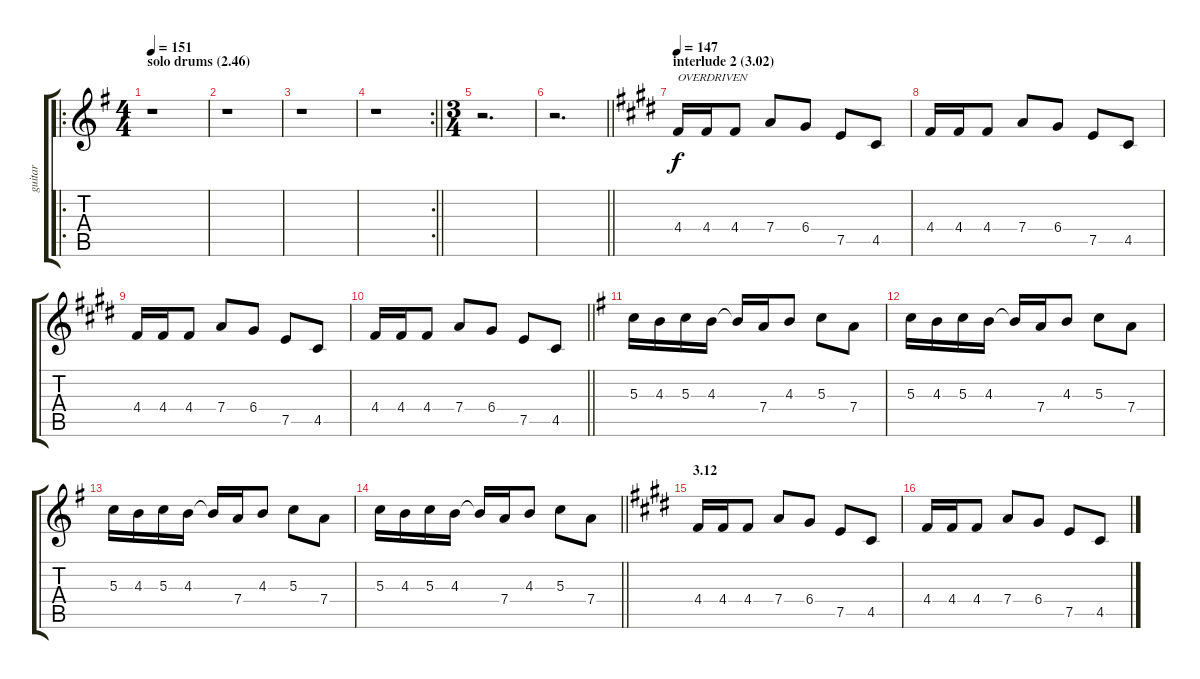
\track ("guitar" "guitar") {instrument electricguitarjazz}
\staff {score tabs}
\tuning (E4 B3 G3 D3 A2 E2) {hide}
\ro
\ts (4 4)
\section ("" "solo drums (2.46)")
\tempo 151
\clef g2
\ks g
r.1{dy f} |
r.1 |
r.1 |
\rc 2
\barLineRight lightlight
r.1 |
\ts (3 4)
r.2{d} |
\barLineRight lightlight
r.2{d} |
\section ("" "interlude 2 (3.02)")
\tempo 147
\ks e
4.4.16{txt "OVERDRIVEN" instrument overdrivenguitar} 4.4.16 4.4.8 7.4.8 6.4.8 7.5.8 4.5.8 |
4.4.16 4.4.16 4.4.8 7.4.8 6.4.8 7.5.8 4.5.8 |
4.4.16 4.4.16 4.4.8 7.4.8 6.4.8 7.5.8 4.5.8 |
\barLineRight lightlight
4.4.16 4.4.16 4.4.8 7.4.8 6.4.8 7.5.8 4.5.8 |
\ks g
5.3.16 4.3.16 5.3.16 4.3.16 4.3{t}.16 7.4.16 4.3.8 5.3.8 7.4.8 |
5.3.16 4.3.16 5.3.16 4.3.16 4.3{t}.16 7.4.16 4.3.8 5.3.8 7.4.8 |
5.3.16 4.3.16 5.3.16 4.3.16 4.3{t}.16 7.4.16 4.3.8 5.3.8 7.4.8 |
\barLineRight lightlight
5.3.16 4.3.16 5.3.16 4.3.16 4.3{t}.16 7.4.16 4.3.8 5.3.8 7.4.8 |
\section ("" "3.12")
\ks e
4.4.16 4.4.16 4.4.8 7.4.8 6.4.8 7.5.8 4.5.8 |
4.4.16 4.4.16 4.4.8 7.4.8 6.4.8 7.5.8 4.5.8
